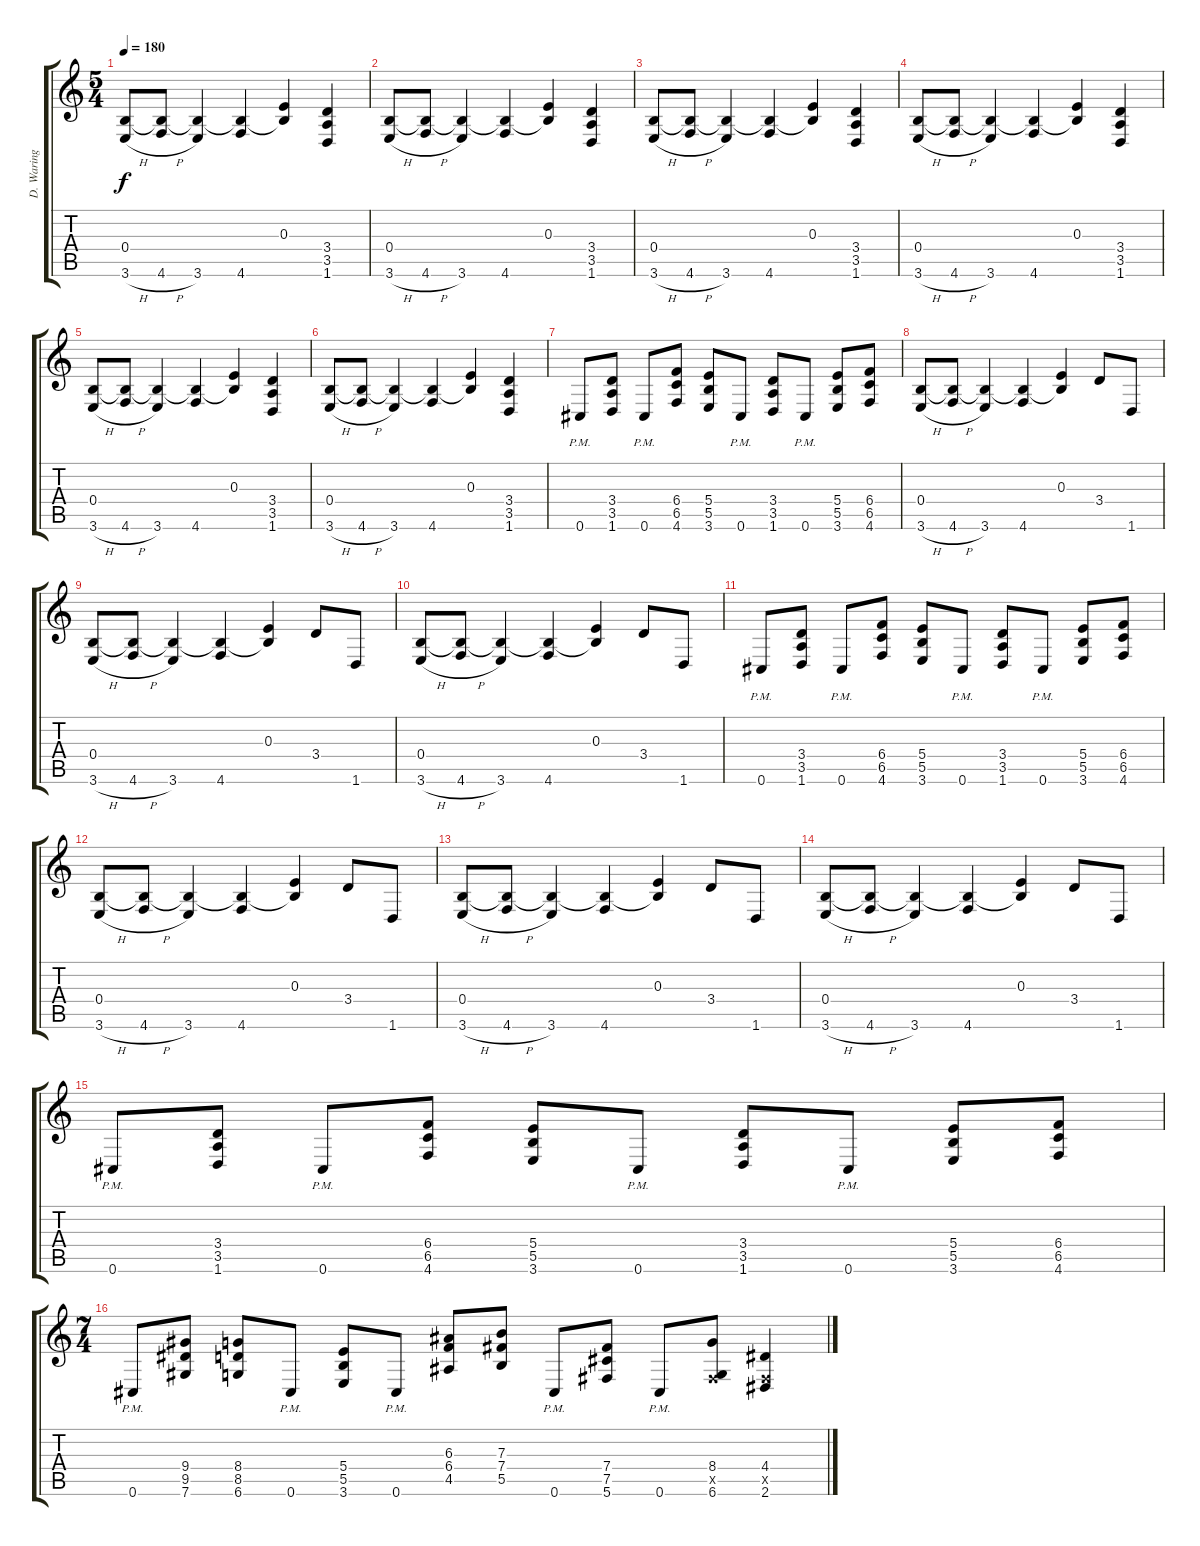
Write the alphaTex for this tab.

\track ("D. Waring Gtr." "D. Waring ") {instrument distortionguitar}
\staff {score tabs}
\tuning (Db4 Ab3 E3 B2 Gb2 Db2) {hide}
\ts (5 4)
\tempo 180
\clef g2
\ks c
(0.4 3.6{h}).8{dy f} (0.4{t} 4.6{h}).8 (0.4{t} 3.6).4 (0.4{t} 4.6).4 (0.3 0.4{t}).4 (3.4 3.5 1.6).4 |
(0.4 3.6{h}).8 (0.4{t} 4.6{h}).8 (0.4{t} 3.6).4 (0.4{t} 4.6).4 (0.3 0.4{t}).4 (3.4 3.5 1.6).4 |
(0.4 3.6{h}).8 (0.4{t} 4.6{h}).8 (0.4{t} 3.6).4 (0.4{t} 4.6).4 (0.3 0.4{t}).4 (3.4 3.5 1.6).4 |
(0.4 3.6{h}).8 (0.4{t} 4.6{h}).8 (0.4{t} 3.6).4 (0.4{t} 4.6).4 (0.3 0.4{t}).4 (3.4 3.5 1.6).4 |
(0.4 3.6{h}).8 (0.4{t} 4.6{h}).8 (0.4{t} 3.6).4 (0.4{t} 4.6).4 (0.3 0.4{t}).4 (3.4 3.5 1.6).4 |
(0.4 3.6{h}).8 (0.4{t} 4.6{h}).8 (0.4{t} 3.6).4 (0.4{t} 4.6).4 (0.3 0.4{t}).4 (3.4 3.5 1.6).4 |
0.6{pm}.8 (3.4 3.5 1.6).8 0.6{pm}.8 (6.4 6.5 4.6).8 (5.4 5.5 3.6).8 0.6{pm}.8 (3.4 3.5 1.6).8 0.6{pm}.8 (5.4 5.5 3.6).8 (6.4 6.5 4.6).8 |
(0.4 3.6{h}).8 (0.4{t} 4.6{h}).8 (0.4{t} 3.6).4 (0.4{t} 4.6).4 (0.3 0.4{t}).4 3.4.8 1.6.8 |
(0.4 3.6{h}).8 (0.4{t} 4.6{h}).8 (0.4{t} 3.6).4 (0.4{t} 4.6).4 (0.3 0.4{t}).4 3.4.8 1.6.8 |
(0.4 3.6{h}).8 (0.4{t} 4.6{h}).8 (0.4{t} 3.6).4 (0.4{t} 4.6).4 (0.3 0.4{t}).4 3.4.8 1.6.8 |
0.6{pm}.8 (3.4 3.5 1.6).8 0.6{pm}.8 (6.4 6.5 4.6).8 (5.4 5.5 3.6).8 0.6{pm}.8 (3.4 3.5 1.6).8 0.6{pm}.8 (5.4 5.5 3.6).8 (6.4 6.5 4.6).8 |
(0.4 3.6{h}).8 (0.4{t} 4.6{h}).8 (0.4{t} 3.6).4 (0.4{t} 4.6).4 (0.3 0.4{t}).4 3.4.8 1.6.8 |
(0.4 3.6{h}).8 (0.4{t} 4.6{h}).8 (0.4{t} 3.6).4 (0.4{t} 4.6).4 (0.3 0.4{t}).4 3.4.8 1.6.8 |
(0.4 3.6{h}).8 (0.4{t} 4.6{h}).8 (0.4{t} 3.6).4 (0.4{t} 4.6).4 (0.3 0.4{t}).4 3.4.8 1.6.8 |
0.6{pm}.8 (3.4 3.5 1.6).8 0.6{pm}.8 (6.4 6.5 4.6).8 (5.4 5.5 3.6).8 0.6{pm}.8 (3.4 3.5 1.6).8 0.6{pm}.8 (5.4 5.5 3.6).8 (6.4 6.5 4.6).8 |
\ts (7 4)
0.6{pm}.8 (9.4 9.5 7.6).8 (8.4 8.5 6.6).8 0.6{pm}.8 (5.4 5.5 3.6).8 0.6{pm}.8 (6.3 6.4 4.5).8 (7.3 7.4 5.5).8 0.6{pm}.8 (7.4 7.5 5.6).8 0.6{pm}.8 (8.4 0.5{x} 6.6).8 (4.4 0.5{x} 2.6).4
